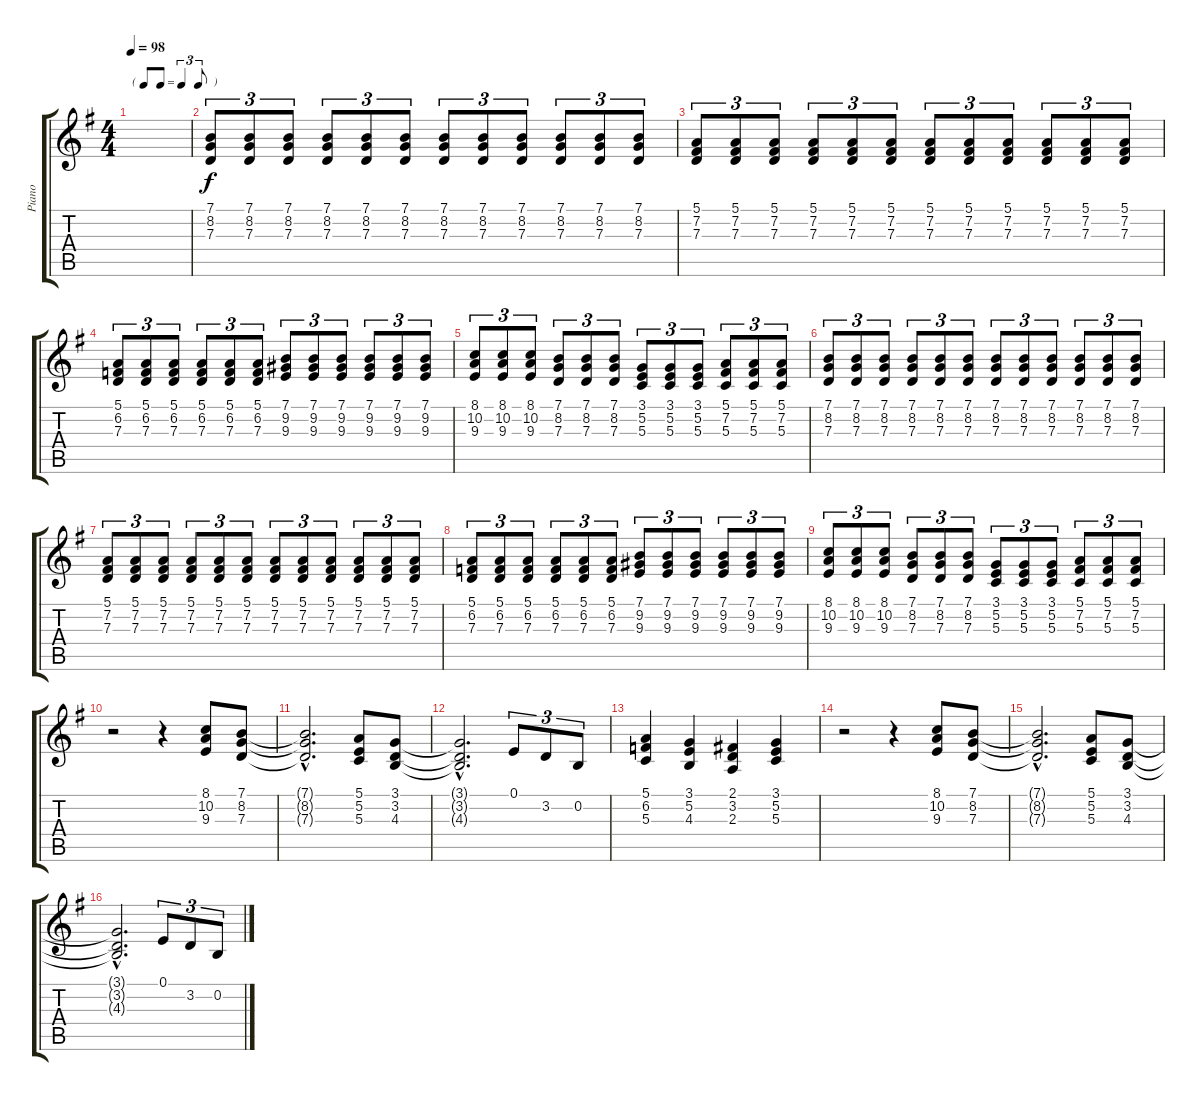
\track ("Piano" "Piano") {instrument electricpiano1}
\staff {score tabs}
\tuning (E4 B3 G3 D3 A2 E2) {hide}
\ts (4 4)
\tf triplet8th
\tempo 98
\clef g2
\ks g
|
(7.1 8.2 7.3).8{tu (3 2)} (7.1 8.2 7.3).8{tu (3 2)} (7.1 8.2 7.3).8{tu (3 2)} (7.1 8.2 7.3).8{tu (3 2)} (7.1 8.2 7.3).8{tu (3 2)} (7.1 8.2 7.3).8{tu (3 2)} (7.1 8.2 7.3).8{tu (3 2)} (7.1 8.2 7.3).8{tu (3 2)} (7.1 8.2 7.3).8{tu (3 2)} (7.1 8.2 7.3).8{tu (3 2)} (7.1 8.2 7.3).8{tu (3 2)} (7.1 8.2 7.3).8{tu (3 2)} |
(5.1 7.2 7.3).8{tu (3 2)} (5.1 7.2 7.3).8{tu (3 2)} (5.1 7.2 7.3).8{tu (3 2)} (5.1 7.2 7.3).8{tu (3 2)} (5.1 7.2 7.3).8{tu (3 2)} (5.1 7.2 7.3).8{tu (3 2)} (5.1 7.2 7.3).8{tu (3 2)} (5.1 7.2 7.3).8{tu (3 2)} (5.1 7.2 7.3).8{tu (3 2)} (5.1 7.2 7.3).8{tu (3 2)} (5.1 7.2 7.3).8{tu (3 2)} (5.1 7.2 7.3).8{tu (3 2)} |
(5.1 6.2 7.3).8{tu (3 2)} (5.1 6.2 7.3).8{tu (3 2)} (5.1 6.2 7.3).8{tu (3 2)} (5.1 6.2 7.3).8{tu (3 2)} (5.1 6.2 7.3).8{tu (3 2)} (5.1 6.2 7.3).8{tu (3 2)} (7.1 9.2 9.3).8{tu (3 2)} (7.1 9.2 9.3).8{tu (3 2)} (7.1 9.2 9.3).8{tu (3 2)} (7.1 9.2 9.3).8{tu (3 2)} (7.1 9.2 9.3).8{tu (3 2)} (7.1 9.2 9.3).8{tu (3 2)} |
(8.1 10.2 9.3).8{tu (3 2)} (8.1 10.2 9.3).8{tu (3 2)} (8.1 10.2 9.3).8{tu (3 2)} (7.1 8.2 7.3).8{tu (3 2)} (7.1 8.2 7.3).8{tu (3 2)} (7.1 8.2 7.3).8{tu (3 2)} (3.1 5.2 5.3).8{tu (3 2)} (3.1 5.2 5.3).8{tu (3 2)} (3.1 5.2 5.3).8{tu (3 2)} (5.1 7.2 5.3).8{tu (3 2)} (5.1 7.2 5.3).8{tu (3 2)} (5.1 7.2 5.3).8{tu (3 2)} |
(7.1 8.2 7.3).8{tu (3 2)} (7.1 8.2 7.3).8{tu (3 2)} (7.1 8.2 7.3).8{tu (3 2)} (7.1 8.2 7.3).8{tu (3 2)} (7.1 8.2 7.3).8{tu (3 2)} (7.1 8.2 7.3).8{tu (3 2)} (7.1 8.2 7.3).8{tu (3 2)} (7.1 8.2 7.3).8{tu (3 2)} (7.1 8.2 7.3).8{tu (3 2)} (7.1 8.2 7.3).8{tu (3 2)} (7.1 8.2 7.3).8{tu (3 2)} (7.1 8.2 7.3).8{tu (3 2)} |
(5.1 7.2 7.3).8{tu (3 2)} (5.1 7.2 7.3).8{tu (3 2)} (5.1 7.2 7.3).8{tu (3 2)} (5.1 7.2 7.3).8{tu (3 2)} (5.1 7.2 7.3).8{tu (3 2)} (5.1 7.2 7.3).8{tu (3 2)} (5.1 7.2 7.3).8{tu (3 2)} (5.1 7.2 7.3).8{tu (3 2)} (5.1 7.2 7.3).8{tu (3 2)} (5.1 7.2 7.3).8{tu (3 2)} (5.1 7.2 7.3).8{tu (3 2)} (5.1 7.2 7.3).8{tu (3 2)} |
(5.1 6.2 7.3).8{tu (3 2)} (5.1 6.2 7.3).8{tu (3 2)} (5.1 6.2 7.3).8{tu (3 2)} (5.1 6.2 7.3).8{tu (3 2)} (5.1 6.2 7.3).8{tu (3 2)} (5.1 6.2 7.3).8{tu (3 2)} (7.1 9.2 9.3).8{tu (3 2)} (7.1 9.2 9.3).8{tu (3 2)} (7.1 9.2 9.3).8{tu (3 2)} (7.1 9.2 9.3).8{tu (3 2)} (7.1 9.2 9.3).8{tu (3 2)} (7.1 9.2 9.3).8{tu (3 2)} |
(8.1 10.2 9.3).8{tu (3 2)} (8.1 10.2 9.3).8{tu (3 2)} (8.1 10.2 9.3).8{tu (3 2)} (7.1 8.2 7.3).8{tu (3 2)} (7.1 8.2 7.3).8{tu (3 2)} (7.1 8.2 7.3).8{tu (3 2)} (3.1 5.2 5.3).8{tu (3 2)} (3.1 5.2 5.3).8{tu (3 2)} (3.1 5.2 5.3).8{tu (3 2)} (5.1 7.2 5.3).8{tu (3 2)} (5.1 7.2 5.3).8{tu (3 2)} (5.1 7.2 5.3).8{tu (3 2)} |
r.2 r.4 (8.1 10.2 9.3).8 (7.1 8.2 7.3).8 |
(7.1{hac t} 8.2{hac t} 7.3{hac t}).2{d} (5.1 5.2 5.3).8 (3.1 3.2 4.3).8 |
(3.1{hac t} 3.2{hac t} 4.3{hac t}).2{d} 0.1.8{tu (3 2)} 3.2.8{tu (3 2)} 0.2.8{tu (3 2)} |
(5.1 6.2 5.3).4 (3.1 5.2 4.3).4 (2.1 3.2 2.3).4 (3.1 5.2 5.3).4 |
r.2 r.4 (8.1 10.2 9.3).8 (7.1 8.2 7.3).8 |
(7.1{hac t} 8.2{hac t} 7.3{hac t}).2{d} (5.1 5.2 5.3).8 (3.1 3.2 4.3).8 |
(3.1{hac t} 3.2{hac t} 4.3{hac t}).2{d} 0.1.8{tu (3 2)} 3.2.8{tu (3 2)} 0.2.8{tu (3 2)}
